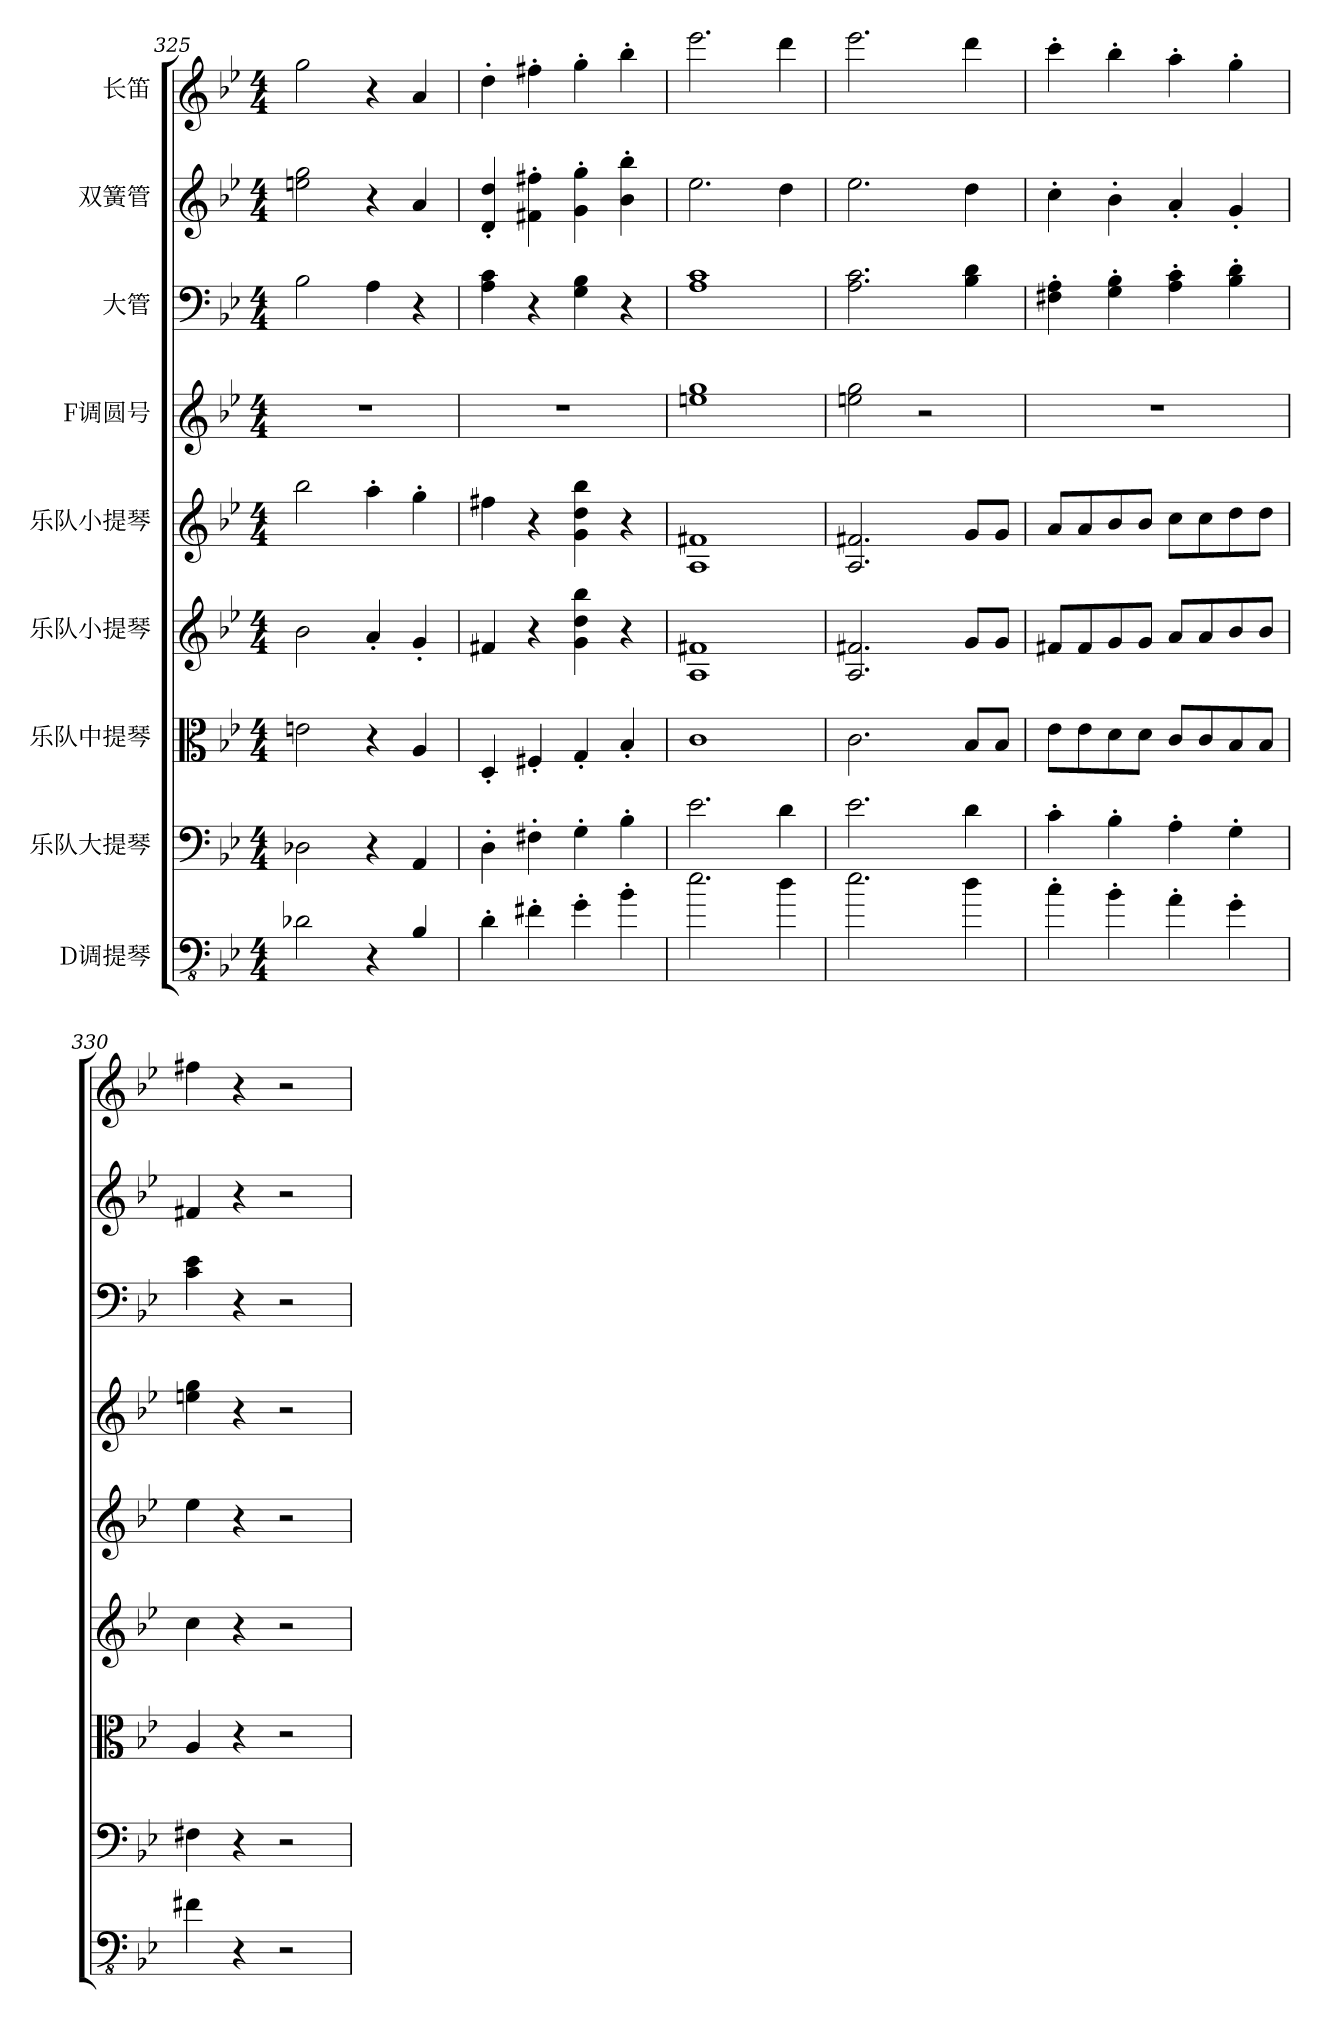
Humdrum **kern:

**kern	**kern	**kern	**kern	**kern	**kern	**kern	**kern	**kern
*part9	*part8	*part7	*part6	*part5	*part4	*part3	*part2	*part1
*staff9	*staff8	*staff7	*staff6	*staff5	*staff4	*staff3	*staff2	*staff1
*I"D调提琴	*I"乐队大提琴	*I"乐队中提琴	*I"乐队小提琴	*I"乐队小提琴	*I"F调圆号	*I"大管	*I"双簧管	*I"长笛
*clefFv4	*clefF4	*clefC3	*clefG2	*clefG2	*clefG2	*clefF4	*clefG2	*clefG2
*ITrd7c12	*	*	*	*	*ITrd4c7	*	*	*
*k[b-e-]	*k[b-e-]	*k[b-e-]	*k[b-e-]	*k[b-e-]	*k[b-e-a-]	*k[b-e-]	*k[b-e-]	*k[b-e-]
*M4/4	*M4/4	*M4/4	*M4/4	*M4/4	*M4/4	*M4/4	*M4/4	*M4/4
=325	=325	=325	=325	=325	=325	=325	=325	=325
2DD-X\	2D-X\	2en\	2b-\	2bb-\	1r	2B-\	2een\ 2gg\	2gg\
4r	4r	4r	4a'/	4aa'\	.	4A\	4r	4r
4BBB-/	4AA/	4A/	4g'/	4gg'\	.	4r	4a/	4a/
=326	=326	=326	=326	=326	=326	=326	=326	=326
4DD'\	4D'\	4D'/	4f#X/	4ff#X\	1r	4A\ 4c\	4d/' 4dd/'	4dd'\
4FF#X'\	4F#X'\	4F#X'/	4r	4r	.	4r	4f#X\' 4ff#X\'	4ff#X'\
*	*	*	*	*	*	*	*	*MM269
4GG'\	4G'\	4G'/	4g\ 4dd\ 4bb-\	4g\ 4dd\ 4bb-\	.	4G\ 4B-\	4g\' 4gg\'	4gg'\
4BB-'\	4B-'\	4B-'/	4r	4r	.	4r	4b-\' 4bb-\'	4bb-'\
=327	=327	=327	=327	=327	=327	=327	=327	=327
*	*	*	*	*	*	*	*	*MM257
2.E-\	2.e-\	1c	1A 1f#X	1A 1f#X	1an 1cc	1A 1c	2.ee-\	2.eee-\
4D\	4d\	.	.	.	.	.	4dd\	4ddd\
!!LO:PB:g=z
=328	=328	=328	=328	=328	=328	=328	=328	=328
2.E-\	2.e-\	2.c\	2.A/ 2.f#X/	2.A/ 2.f#X/	2an\ 2cc\	2.A\ 2.c\	2.ee-\	2.eee-\
.	.	.	.	.	2r	.	.	.
4D\	4d\	8B-/L	8g/L	8g/L	.	4B-\ 4d\	4dd\	4ddd\
.	.	8B-/J	8g/J	8g/J	.	.	.	.
=329	=329	=329	=329	=329	=329	=329	=329	=329
*	*	*	*	*	*	*	*	*MM275
4C'\	4c'\	8e-\L	8f#X/L	8a/L	1r	4F#X\' 4A\'	4cc'\	4ccc'\
.	.	8e-\	8f#/	8a/	.	.	.	.
4BB-'\	4B-'\	8d\	8g/	8b-/	.	4G\' 4B-\'	4b-'\	4bb-'\
.	.	8d\J	8g/J	8b-/J	.	.	.	.
4AA'\	4A'\	8c/L	8a/L	8cc\L	.	4A\' 4c\'	4a'/	4aa'\
.	.	8c/	8a/	8cc\	.	.	.	.
4GG'\	4G'\	8B-/	8b-/	8dd\	.	4B-\' 4d\'	4g'/	4gg'\
.	.	8B-/J	8b-/J	8dd\J	.	.	.	.
=330	=330	=330	=330	=330	=330	=330	=330	=330
4FF#X\	4F#X\	4A/	4cc\	4ee-\	4an\ 4cc\	4c\ 4e-\	4f#X/	4ff#X\
4r	4r	4r	4r	4r	4r	4r	4r	4r
2r	2r	2r	2r	2r	2r	2r	2r	2r
=	=	=	=	=	=	=	=	=
*-	*-	*-	*-	*-	*-	*-	*-	*-
